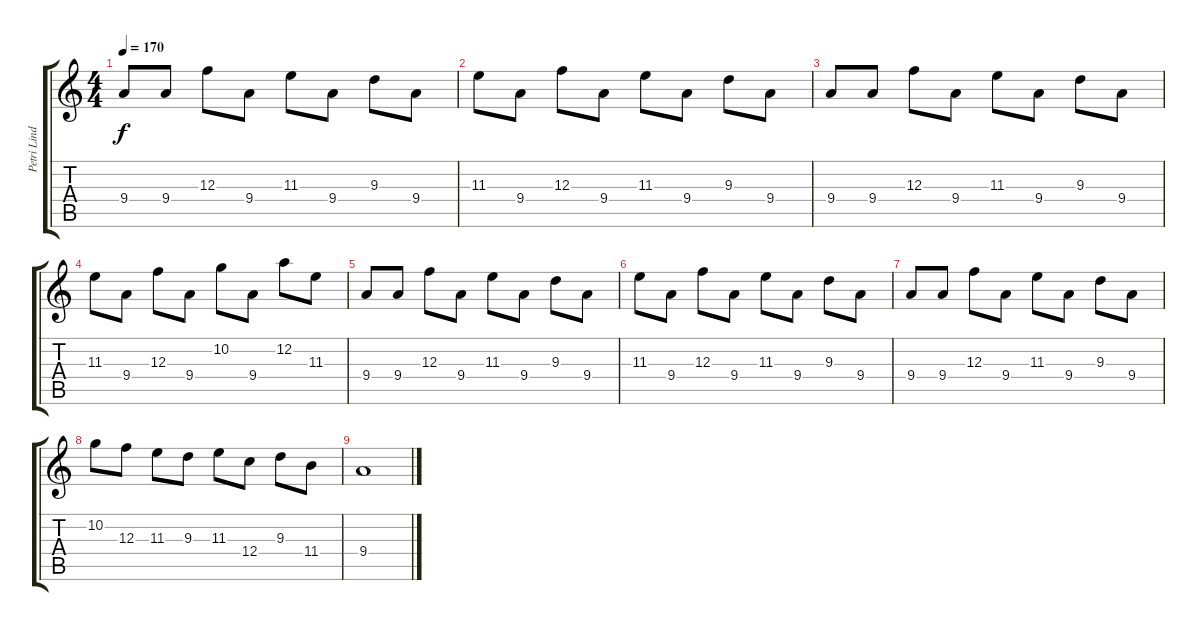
\track ("Petri Lindroos" "Petri Lind") {instrument distortionguitar}
\staff {score tabs}
\tuning (D4 A3 F3 C3 G2 D2) {hide}
\ts (4 4)
\tempo 170
\clef g2
\ks c
9.4.8{dy f} 9.4.8 12.3.8 9.4.8 11.3.8 9.4.8 9.3.8 9.4.8 |
11.3.8 9.4.8 12.3.8 9.4.8 11.3.8 9.4.8 9.3.8 9.4.8 |
9.4.8 9.4.8 12.3.8 9.4.8 11.3.8 9.4.8 9.3.8 9.4.8 |
11.3.8 9.4.8 12.3.8 9.4.8 10.2.8 9.4.8 12.2.8 11.3.8 |
9.4.8 9.4.8 12.3.8 9.4.8 11.3.8 9.4.8 9.3.8 9.4.8 |
11.3.8 9.4.8 12.3.8 9.4.8 11.3.8 9.4.8 9.3.8 9.4.8 |
9.4.8 9.4.8 12.3.8 9.4.8 11.3.8 9.4.8 9.3.8 9.4.8 |
10.2.8 12.3.8 11.3.8 9.3.8 11.3.8 12.4.8 9.3.8 11.4.8 |
9.4.1
